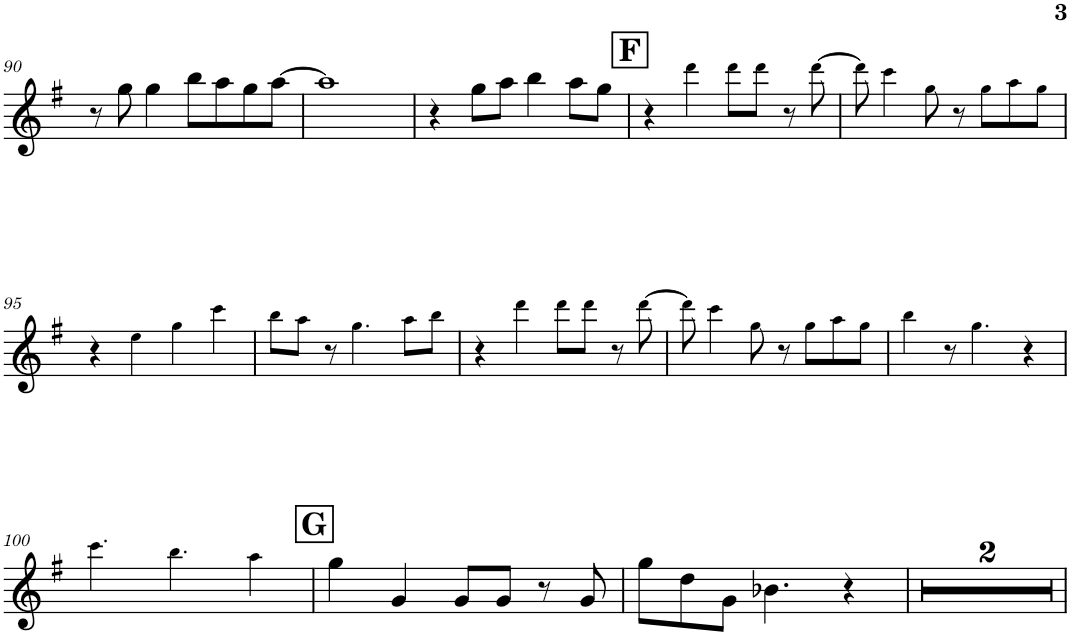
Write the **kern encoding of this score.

**kern
*part1
*staff1
*I"Piano
*I'Pno.
!!LO:PB:g=z
*clefG2
*k[f#]
*M4/4
=90
8r
8gg\
4gg\
8bb\L
8aa\
8gg\
[8aa\J
=91
1aa]
=92
4r
8gg\L
8aa\J
4bb\
8aa\L
8gg\J
!!LO:REH:place=s1:a:B:cj:fs=14:t=F
=93
4r
4ddd!\
8ddd!\L
8ddd!\J
8r
[8ddd!\
=94
8ddd!\]
4ccc!\
8gg!\
8r
8gg!\L
8aa!\
8gg!\J
!!LO:LB:g=z
=95
4r
4ee!\
4gg!\
4ccc!\
=96
8bb!\L
8aa!\J
8r
4.gg!\
8aa!\L
8bb!\J
=97
4r
4ddd!\
8ddd!\L
8ddd!\J
8r
[8ddd!\
=98
8ddd!\]
4ccc!\
8gg!\
8r
8gg!\L
8aa!\
8gg!\J
=99
4bb!\
8r
4.gg!\
4r
!!LO:LB:g=z
=100
4.ccc!\
4.bb!\
4aa!\
!!LO:REH:place=s1:a:B:cj:fs=14:t=G
=101
4gg\
4g/
8g/L
8g/J
8r
8g/
=102
8gg\L
8dd\
8g\J
4.b-X\
4r
=103
1r
=
*-
